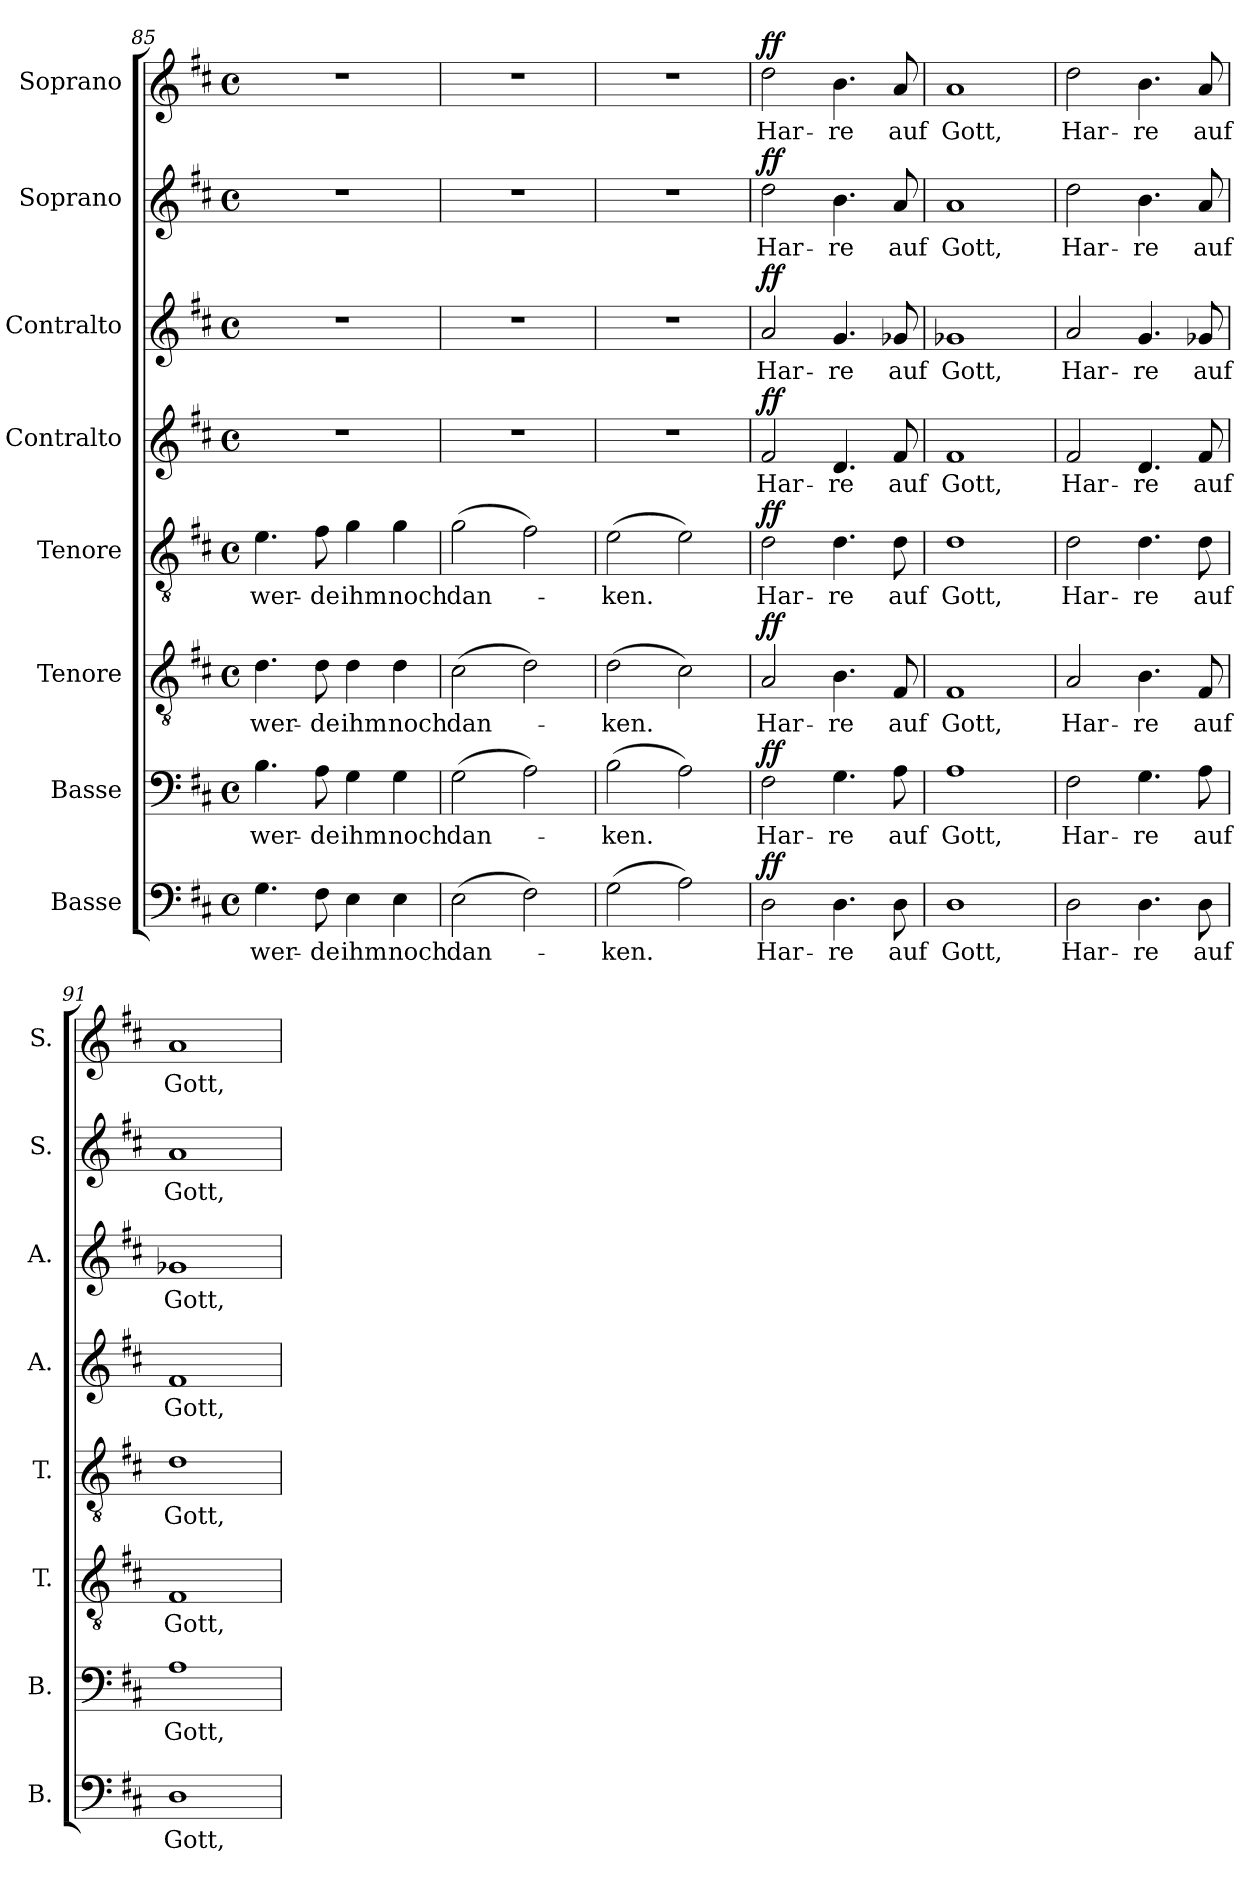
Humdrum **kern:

**kern	**text	**dynam	**kern	**text	**dynam	**kern	**text	**dynam	**kern	**text	**dynam	**kern	**text	**dynam	**kern	**text	**dynam	**kern	**text	**dynam	**kern	**text	**dynam
*part8	*part8	*part8	*part7	*part7	*part7	*part6	*part6	*part6	*part5	*part5	*part5	*part4	*part4	*part4	*part3	*part3	*part3	*part2	*part2	*part2	*part1	*part1	*part1
*staff8	*staff8	*staff8	*staff7	*staff7	*staff7	*staff6	*staff6	*staff6	*staff5	*staff5	*staff5	*staff4	*staff4	*staff4	*staff3	*staff3	*staff3	*staff2	*staff2	*staff2	*staff1	*staff1	*staff1
*I"Basse	*	*	*I"Basse	*	*	*I"Tenore	*	*	*I"Tenore	*	*	*I"Contralto	*	*	*I"Contralto	*	*	*I"Soprano	*	*	*I"Soprano	*	*
*I'B.	*	*	*I'B.	*	*	*I'T.	*	*	*I'T.	*	*	*I'A.	*	*	*I'A.	*	*	*I'S.	*	*	*I'S.	*	*
*clefF4	*	*	*clefF4	*	*	*clefGv2	*	*	*clefGv2	*	*	*clefG2	*	*	*clefG2	*	*	*clefG2	*	*	*clefG2	*	*
*k[f#c#]	*	*	*k[f#c#]	*	*	*k[f#c#]	*	*	*k[f#c#]	*	*	*k[f#c#]	*	*	*k[f#c#]	*	*	*k[f#c#]	*	*	*k[f#c#]	*	*
*M4/4	*	*	*M4/4	*	*	*M4/4	*	*	*M4/4	*	*	*M4/4	*	*	*M4/4	*	*	*M4/4	*	*	*M4/4	*	*
*met(c)	*	*	*met(c)	*	*	*met(c)	*	*	*met(c)	*	*	*met(c)	*	*	*met(c)	*	*	*met(c)	*	*	*met(c)	*	*
=85	=85	=85	=85	=85	=85	=85	=85	=85	=85	=85	=85	=85	=85	=85	=85	=85	=85	=85	=85	=85	=85	=85	=85
!	!LO:LY:b	!	!	!LO:LY:b	!	!	!LO:LY:b	!	!	!LO:LY:b	!	!	!	!	!	!	!	!	!	!	!	!	!
4.G\	wer-	.	4.B\	wer-	.	4.d\	wer-	.	4.e\	wer-	.	1r	.	.	1r	.	.	1r	.	.	1r	.	.
!	!LO:LY:b	!	!	!LO:LY:b	!	!	!LO:LY:b	!	!	!LO:LY:b	!	!	!	!	!	!	!	!	!	!	!	!	!
8F#\	-de	.	8A\	-de	.	8d\	-de	.	8f#\	-de	.	.	.	.	.	.	.	.	.	.	.	.	.
!	!LO:LY:b	!	!	!LO:LY:b	!	!	!LO:LY:b	!	!	!LO:LY:b	!	!	!	!	!	!	!	!	!	!	!	!	!
4E\	ihm	.	4G\	ihm	.	4d\	ihm	.	4g\	ihm	.	.	.	.	.	.	.	.	.	.	.	.	.
!	!LO:LY:b	!	!	!LO:LY:b	!	!	!LO:LY:b	!	!	!LO:LY:b	!	!	!	!	!	!	!	!	!	!	!	!	!
4E\	noch	.	4G\	noch	.	4d\	noch	.	4g\	noch	.	.	.	.	.	.	.	.	.	.	.	.	.
=86	=86	=86	=86	=86	=86	=86	=86	=86	=86	=86	=86	=86	=86	=86	=86	=86	=86	=86	=86	=86	=86	=86	=86
!	!LO:LY:b	!	!	!LO:LY:b	!	!	!LO:LY:b	!	!	!LO:LY:b	!	!	!	!	!	!	!	!	!	!	!	!	!
(>2E\	dan-	.	(>2G\	dan-	.	(>2c#\	dan-	.	(>2g\	dan-	.	1r	.	.	1r	.	.	1r	.	.	1r	.	.
2F#\)	.	.	2A\)	.	.	2d\)	.	.	2f#\)	.	.	.	.	.	.	.	.	.	.	.	.	.	.
=87	=87	=87	=87	=87	=87	=87	=87	=87	=87	=87	=87	=87	=87	=87	=87	=87	=87	=87	=87	=87	=87	=87	=87
!	!LO:LY:b	!	!	!LO:LY:b	!	!	!LO:LY:b	!	!	!LO:LY:b	!	!	!	!	!	!	!	!	!	!	!	!	!
(>2G\	-ken.	.	(>2B\	-ken.	.	(>2d\	-ken.	.	(>2e\	-ken.	.	1r	.	.	1r	.	.	1r	.	.	1r	.	.
2A\)	.	.	2A\)	.	.	2c#\)	.	.	2e\)	.	.	.	.	.	.	.	.	.	.	.	.	.	.
!!LO:LB:g=z
=88	=88	=88	=88	=88	=88	=88	=88	=88	=88	=88	=88	=88	=88	=88	=88	=88	=88	=88	=88	=88	=88	=88	=88
!	!LO:LY:b	!LO:DY:a	!	!LO:LY:b	!LO:DY:a	!	!LO:LY:b	!LO:DY:a	!	!LO:LY:b	!LO:DY:a	!	!LO:LY:b	!LO:DY:a	!	!LO:LY:b	!LO:DY:a	!	!LO:LY:b	!LO:DY:a	!	!LO:LY:b	!LO:DY:a
2D\	Har-	ff	2F#\	Har-	ff	2A/	Har-	ff	2d\	Har-	ff	2f#/	Har-	ff	2a/	Har-	ff	2dd\	Har-	ff	2dd\	Har-	ff
!	!LO:LY:b	!	!	!LO:LY:b	!	!	!LO:LY:b	!	!	!LO:LY:b	!	!	!LO:LY:b	!	!	!LO:LY:b	!	!	!LO:LY:b	!	!	!LO:LY:b	!
4.D\	-re	.	4.G\	-re	.	4.B\	-re	.	4.d\	-re	.	4.d/	-re	.	4.g/	-re	.	4.b\	-re	.	4.b\	-re	.
!	!LO:LY:b	!	!	!LO:LY:b	!	!	!LO:LY:b	!	!	!LO:LY:b	!	!	!LO:LY:b	!	!	!LO:LY:b	!	!	!LO:LY:b	!	!	!LO:LY:b	!
8D\	auf	.	8A\	auf	.	8F#/	auf	.	8d\	auf	.	8f#/	auf	.	8g-X/	auf	.	8a/	auf	.	8a/	auf	.
=89	=89	=89	=89	=89	=89	=89	=89	=89	=89	=89	=89	=89	=89	=89	=89	=89	=89	=89	=89	=89	=89	=89	=89
!	!LO:LY:b	!	!	!LO:LY:b	!	!	!LO:LY:b	!	!	!LO:LY:b	!	!	!LO:LY:b	!	!	!LO:LY:b	!	!	!LO:LY:b	!	!	!LO:LY:b	!
1D	Gott,	.	1A	Gott,	.	1F#	Gott,	.	1d	Gott,	.	1f#	Gott,	.	1g-X	Gott,	.	1a	Gott,	.	1a	Gott,	.
=90	=90	=90	=90	=90	=90	=90	=90	=90	=90	=90	=90	=90	=90	=90	=90	=90	=90	=90	=90	=90	=90	=90	=90
!	!LO:LY:b	!	!	!LO:LY:b	!	!	!LO:LY:b	!	!	!LO:LY:b	!	!	!LO:LY:b	!	!	!LO:LY:b	!	!	!LO:LY:b	!	!	!LO:LY:b	!
2D\	Har-	.	2F#\	Har-	.	2A/	Har-	.	2d\	Har-	.	2f#/	Har-	.	2a/	Har-	.	2dd\	Har-	.	2dd\	Har-	.
!	!LO:LY:b	!	!	!LO:LY:b	!	!	!LO:LY:b	!	!	!LO:LY:b	!	!	!LO:LY:b	!	!	!LO:LY:b	!	!	!LO:LY:b	!	!	!LO:LY:b	!
4.D\	-re	.	4.G\	-re	.	4.B\	-re	.	4.d\	-re	.	4.d/	-re	.	4.g/	-re	.	4.b\	-re	.	4.b\	-re	.
!	!LO:LY:b	!	!	!LO:LY:b	!	!	!LO:LY:b	!	!	!LO:LY:b	!	!	!LO:LY:b	!	!	!LO:LY:b	!	!	!LO:LY:b	!	!	!LO:LY:b	!
8D\	auf	.	8A\	auf	.	8F#/	auf	.	8d\	auf	.	8f#/	auf	.	8g-X/	auf	.	8a/	auf	.	8a/	auf	.
=91	=91	=91	=91	=91	=91	=91	=91	=91	=91	=91	=91	=91	=91	=91	=91	=91	=91	=91	=91	=91	=91	=91	=91
!	!LO:LY:b	!	!	!LO:LY:b	!	!	!LO:LY:b	!	!	!LO:LY:b	!	!	!LO:LY:b	!	!	!LO:LY:b	!	!	!LO:LY:b	!	!	!LO:LY:b	!
1D	Gott,	.	1A	Gott,	.	1F#	Gott,	.	1d	Gott,	.	1f#	Gott,	.	1g-X	Gott,	.	1a	Gott,	.	1a	Gott,	.
=	=	=	=	=	=	=	=	=	=	=	=	=	=	=	=	=	=	=	=	=	=	=	=
*-	*-	*-	*-	*-	*-	*-	*-	*-	*-	*-	*-	*-	*-	*-	*-	*-	*-	*-	*-	*-	*-	*-	*-
